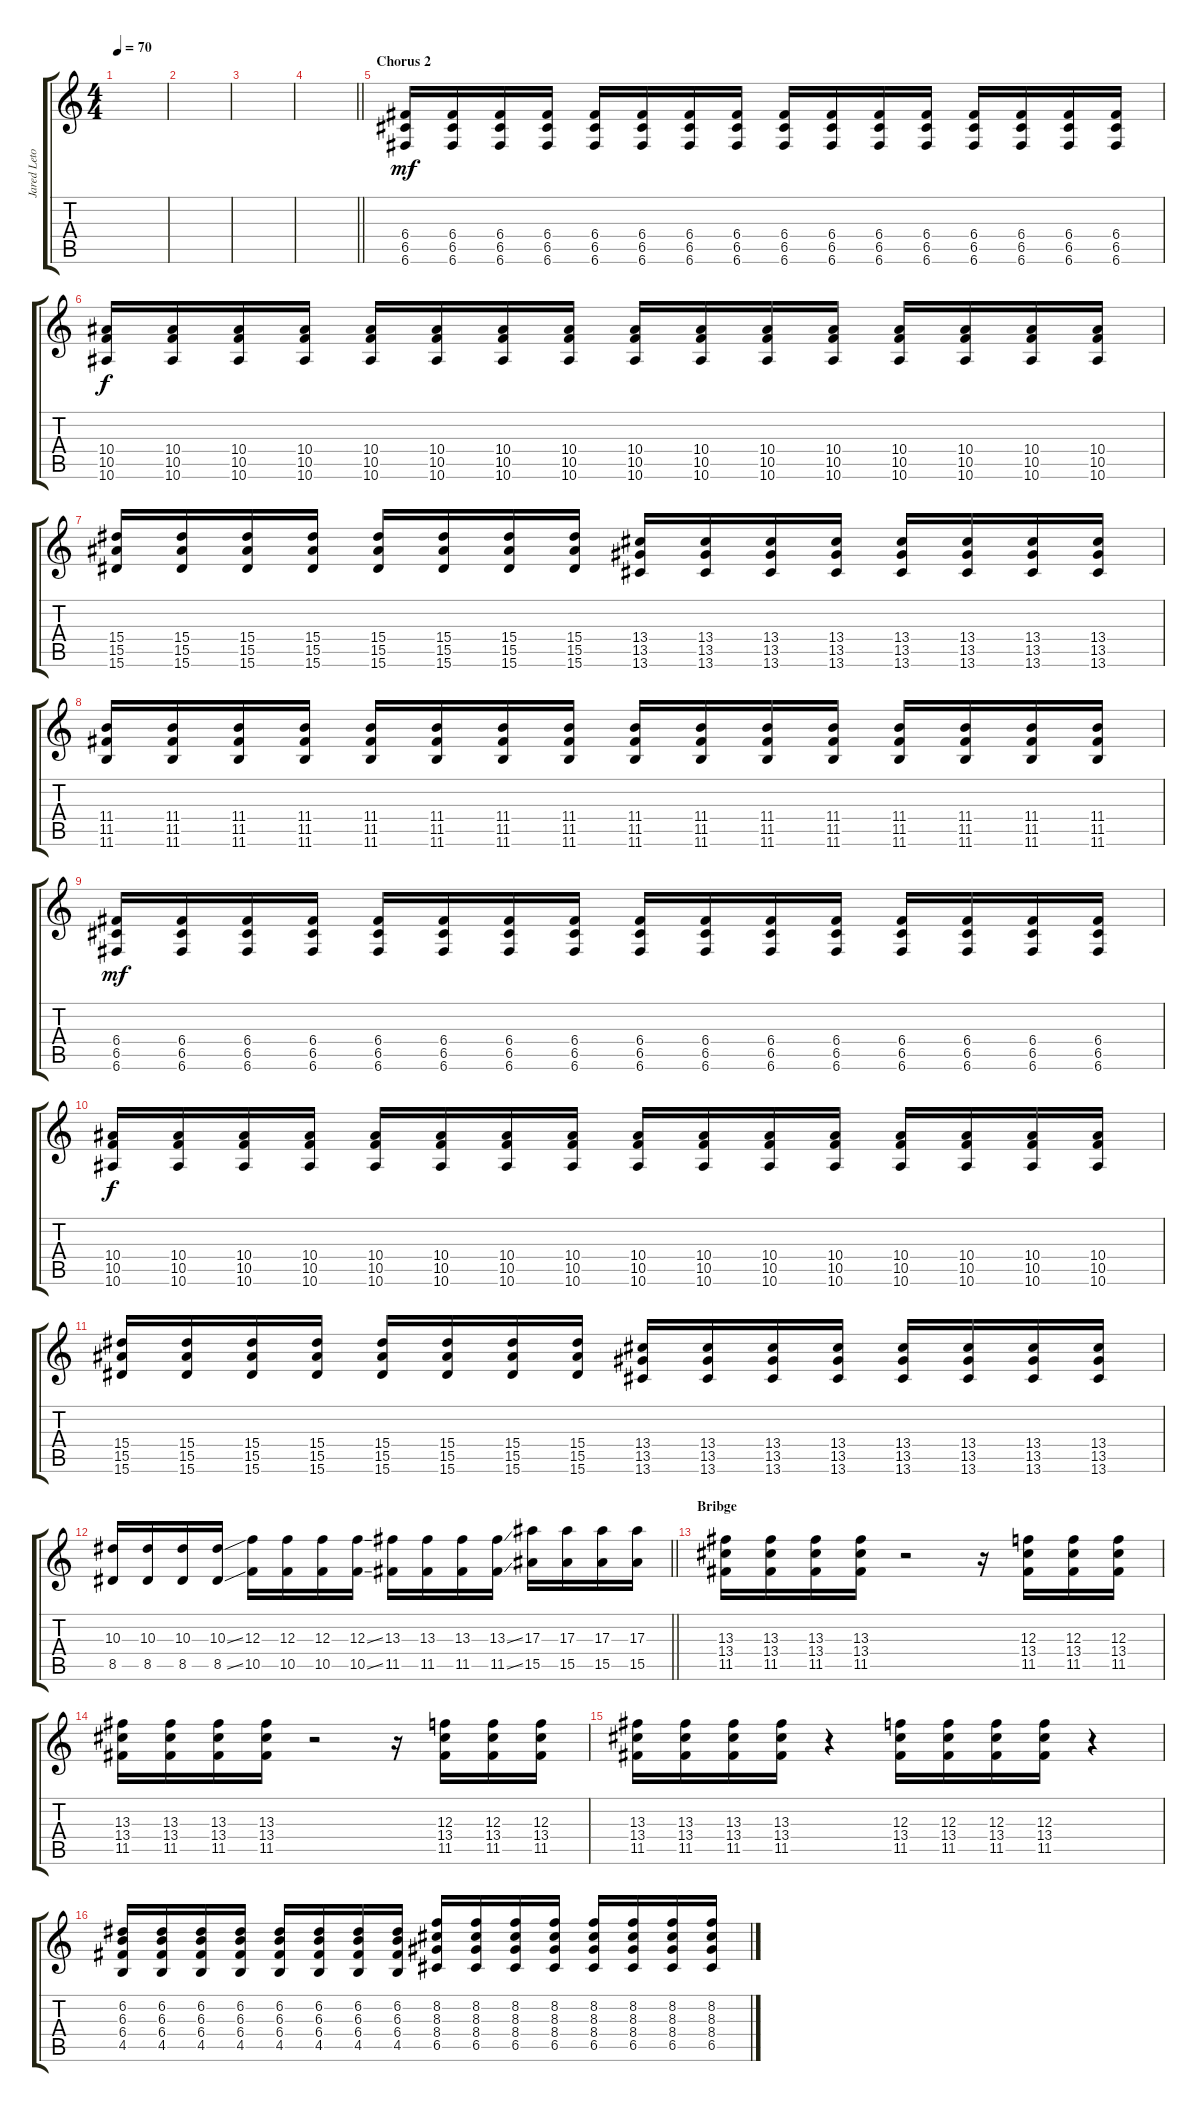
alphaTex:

\track ("Jared Leto - Guitar" "Jared Leto") {instrument overdrivenguitar}
\staff {score tabs}
\tuning (D4 A3 F3 C3 G2 C2) {hide}
\ts (4 4)
\tempo 70
\clef g2
\ks c
|
|
|
\barLineRight lightlight
|
\section ("" "Chorus 2")
(6.4 6.5 6.6).16{dy mf} (6.4 6.5 6.6).16 (6.4 6.5 6.6).16 (6.4 6.5 6.6).16 (6.4 6.5 6.6).16 (6.4 6.5 6.6).16 (6.4 6.5 6.6).16 (6.4 6.5 6.6).16 (6.4 6.5 6.6).16 (6.4 6.5 6.6).16 (6.4 6.5 6.6).16 (6.4 6.5 6.6).16 (6.4 6.5 6.6).16 (6.4 6.5 6.6).16 (6.4 6.5 6.6).16 (6.4 6.5 6.6).16 |
(10.4 10.5 10.6).16{dy f} (10.4 10.5 10.6).16 (10.4 10.5 10.6).16 (10.4 10.5 10.6).16 (10.4 10.5 10.6).16 (10.4 10.5 10.6).16 (10.4 10.5 10.6).16 (10.4 10.5 10.6).16 (10.4 10.5 10.6).16 (10.4 10.5 10.6).16 (10.4 10.5 10.6).16 (10.4 10.5 10.6).16 (10.4 10.5 10.6).16 (10.4 10.5 10.6).16 (10.4 10.5 10.6).16 (10.4 10.5 10.6).16 |
(15.4 15.5 15.6).16 (15.4 15.5 15.6).16 (15.4 15.5 15.6).16 (15.4 15.5 15.6).16 (15.4 15.5 15.6).16 (15.4 15.5 15.6).16 (15.4 15.5 15.6).16 (15.4 15.5 15.6).16 (13.4 13.5 13.6).16 (13.4 13.5 13.6).16 (13.4 13.5 13.6).16 (13.4 13.5 13.6).16 (13.4 13.5 13.6).16 (13.4 13.5 13.6).16 (13.4 13.5 13.6).16 (13.4 13.5 13.6).16 |
(11.4 11.5 11.6).16 (11.4 11.5 11.6).16 (11.4 11.5 11.6).16 (11.4 11.5 11.6).16 (11.4 11.5 11.6).16 (11.4 11.5 11.6).16 (11.4 11.5 11.6).16 (11.4 11.5 11.6).16 (11.4 11.5 11.6).16 (11.4 11.5 11.6).16 (11.4 11.5 11.6).16 (11.4 11.5 11.6).16 (11.4 11.5 11.6).16 (11.4 11.5 11.6).16 (11.4 11.5 11.6).16 (11.4 11.5 11.6).16 |
(6.4 6.5 6.6).16{dy mf} (6.4 6.5 6.6).16 (6.4 6.5 6.6).16 (6.4 6.5 6.6).16 (6.4 6.5 6.6).16 (6.4 6.5 6.6).16 (6.4 6.5 6.6).16 (6.4 6.5 6.6).16 (6.4 6.5 6.6).16 (6.4 6.5 6.6).16 (6.4 6.5 6.6).16 (6.4 6.5 6.6).16 (6.4 6.5 6.6).16 (6.4 6.5 6.6).16 (6.4 6.5 6.6).16 (6.4 6.5 6.6).16 |
(10.4 10.5 10.6).16{dy f} (10.4 10.5 10.6).16 (10.4 10.5 10.6).16 (10.4 10.5 10.6).16 (10.4 10.5 10.6).16 (10.4 10.5 10.6).16 (10.4 10.5 10.6).16 (10.4 10.5 10.6).16 (10.4 10.5 10.6).16 (10.4 10.5 10.6).16 (10.4 10.5 10.6).16 (10.4 10.5 10.6).16 (10.4 10.5 10.6).16 (10.4 10.5 10.6).16 (10.4 10.5 10.6).16 (10.4 10.5 10.6).16 |
(15.4 15.5 15.6).16 (15.4 15.5 15.6).16 (15.4 15.5 15.6).16 (15.4 15.5 15.6).16 (15.4 15.5 15.6).16 (15.4 15.5 15.6).16 (15.4 15.5 15.6).16 (15.4 15.5 15.6).16 (13.4 13.5 13.6).16 (13.4 13.5 13.6).16 (13.4 13.5 13.6).16 (13.4 13.5 13.6).16 (13.4 13.5 13.6).16 (13.4 13.5 13.6).16 (13.4 13.5 13.6).16 (13.4 13.5 13.6).16 |
\barLineRight lightlight
(10.3 8.5).16 (10.3 8.5).16 (10.3 8.5).16 (10.3{ss} 8.5{ss}).16 (12.3 10.5).16 (12.3 10.5).16 (12.3 10.5).16 (12.3{ss} 10.5{ss}).16 (13.3 11.5).16 (13.3 11.5).16 (13.3 11.5).16 (13.3{ss} 11.5{ss}).16 (17.3 15.5).16 (17.3 15.5).16 (17.3 15.5).16 (17.3 15.5).16 |
\section ("" "Bribge")
(13.3 13.4 11.5).16{volume 15} (13.3 13.4 11.5).16 (13.3 13.4 11.5).16 (13.3 13.4 11.5).16 r.2 r.16 (12.3 13.4 11.5).16 (12.3 13.4 11.5).16 (12.3 13.4 11.5).16 |
(13.3 13.4 11.5).16 (13.3 13.4 11.5).16 (13.3 13.4 11.5).16 (13.3 13.4 11.5).16 r.2 r.16 (12.3 13.4 11.5).16 (12.3 13.4 11.5).16 (12.3 13.4 11.5).16 |
(13.3 13.4 11.5).16 (13.3 13.4 11.5).16 (13.3 13.4 11.5).16 (13.3 13.4 11.5).16 r.4 (12.3 13.4 11.5).16 (12.3 13.4 11.5).16 (12.3 13.4 11.5).16 (12.3 13.4 11.5).16 r.4 |
(6.2 6.3 6.4 4.5).16 (6.2 6.3 6.4 4.5).16 (6.2 6.3 6.4 4.5).16 (6.2 6.3 6.4 4.5).16 (6.2 6.3 6.4 4.5).16 (6.2 6.3 6.4 4.5).16 (6.2 6.3 6.4 4.5).16 (6.2 6.3 6.4 4.5).16 (8.2 8.3 8.4 6.5).16 (8.2 8.3 8.4 6.5).16 (8.2 8.3 8.4 6.5).16 (8.2 8.3 8.4 6.5).16 (8.2 8.3 8.4 6.5).16 (8.2 8.3 8.4 6.5).16 (8.2 8.3 8.4 6.5).16 (8.2 8.3 8.4 6.5).16
